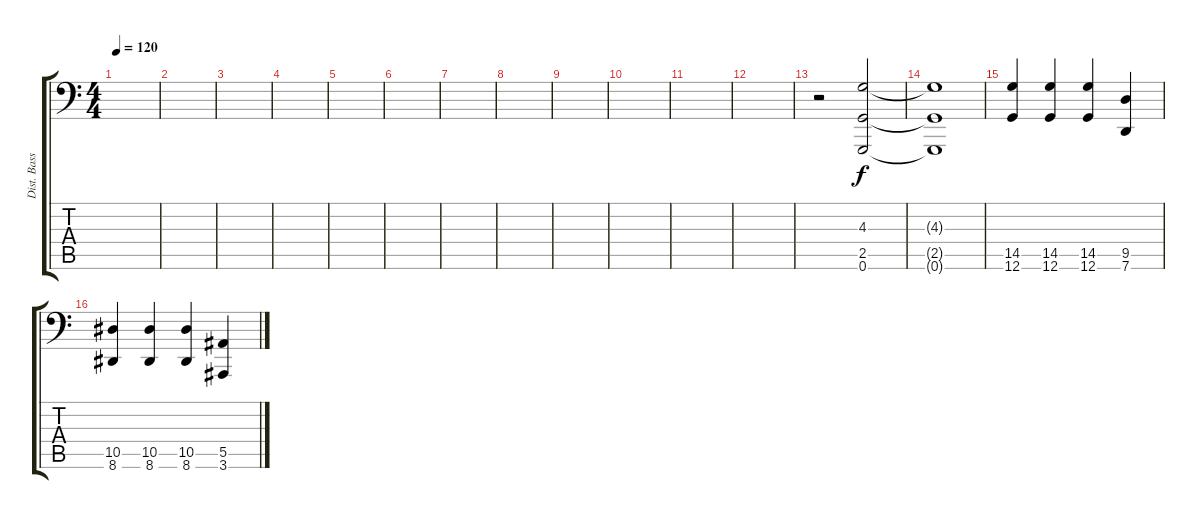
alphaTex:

\track ("Dist. Bass" "Dist. Bass") {instrument guitarharmonics}
\staff {score tabs}
\tuning (C3 G2 Eb2 Bb1 F1 G0) {hide}
\ts (4 4)
\tempo 120
\clef f4
\ks c
|
|
|
|
|
|
|
|
|
|
|
|
r.2 (4.3 2.5 0.6).2 |
(4.3{t} 2.5{t} 0.6{t}).1 |
(14.5 12.6).4 (14.5 12.6).4 (14.5 12.6).4 (9.5 7.6).4 |
(10.5 8.6).4 (10.5 8.6).4 (10.5 8.6).4 (5.5 3.6).4
